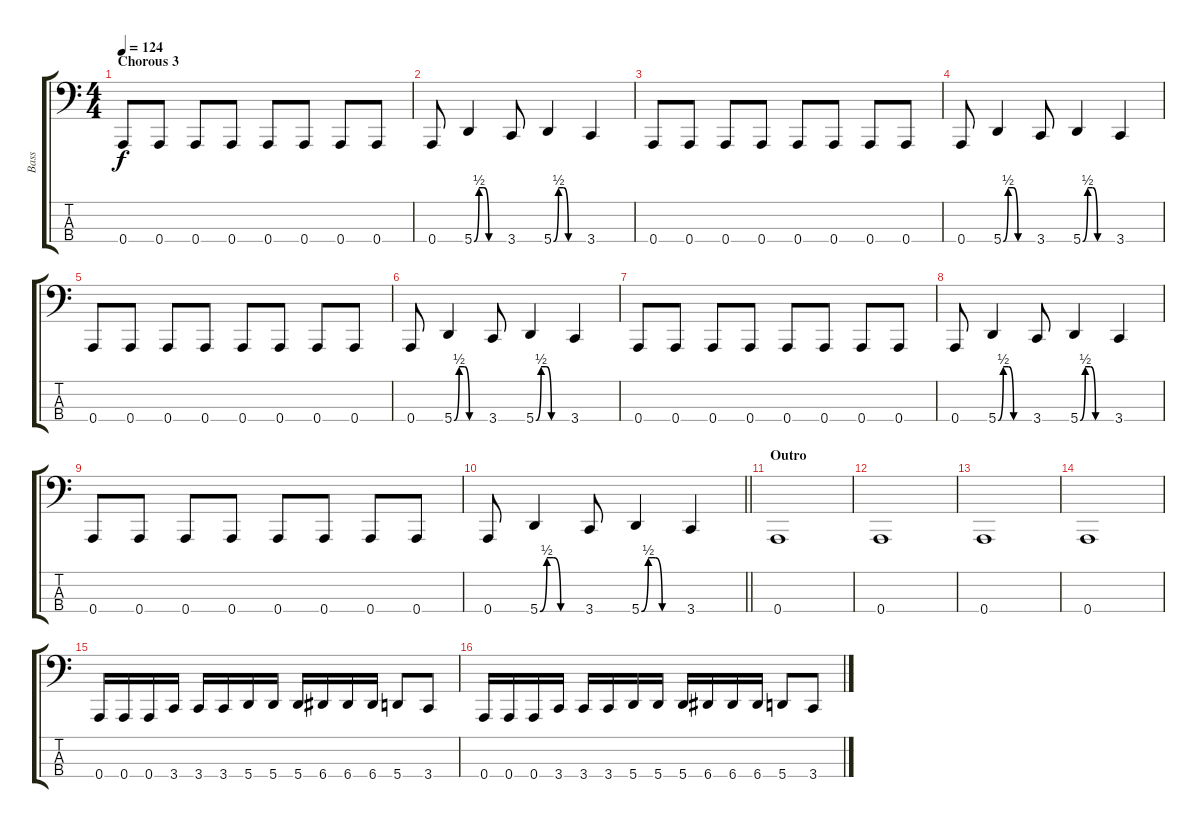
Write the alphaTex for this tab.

\track ("Bass" "Bass") {instrument electricbassfinger}
\staff {score tabs}
\tuning (D2 A1 E1 A0) {hide}
\ts (4 4)
\section ("" "Chorous 3")
\tempo 124
\clef f4
\ks c
0.4.8{dy f} 0.4.8 0.4.8 0.4.8 0.4.8 0.4.8 0.4.8 0.4.8 |
0.4.8 5.4{be (custom 0 0 10 2 20 2 30 0 60 0)}.4 3.4.8 5.4{be (custom 0 0 10 2 20 2 30 0 60 0)}.4 3.4.4 |
0.4.8 0.4.8 0.4.8 0.4.8 0.4.8 0.4.8 0.4.8 0.4.8 |
0.4.8 5.4{be (custom 0 0 10 2 20 2 30 0 60 0)}.4 3.4.8 5.4{be (custom 0 0 10 2 20 2 30 0 60 0)}.4 3.4.4 |
0.4.8 0.4.8 0.4.8 0.4.8 0.4.8 0.4.8 0.4.8 0.4.8 |
0.4.8 5.4{be (custom 0 0 10 2 20 2 30 0 60 0)}.4 3.4.8 5.4{be (custom 0 0 10 2 20 2 30 0 60 0)}.4 3.4.4 |
0.4.8 0.4.8 0.4.8 0.4.8 0.4.8 0.4.8 0.4.8 0.4.8 |
0.4.8 5.4{be (custom 0 0 10 2 20 2 30 0 60 0)}.4 3.4.8 5.4{be (custom 0 0 10 2 20 2 30 0 60 0)}.4 3.4.4 |
0.4.8 0.4.8 0.4.8 0.4.8 0.4.8 0.4.8 0.4.8 0.4.8 |
\barLineRight lightlight
0.4.8 5.4{be (custom 0 0 10 2 20 2 30 0 60 0)}.4 3.4.8 5.4{be (custom 0 0 10 2 20 2 30 0 60 0)}.4 3.4.4 |
\section ("" "Outro")
0.4.1 |
0.4.1 |
0.4.1 |
0.4.1 |
0.4.16 0.4.16 0.4.16 3.4.16 3.4.16 3.4.16 5.4.16 5.4.16 5.4.16 6.4.16 6.4.16 6.4.16 5.4.8 3.4.8 |
0.4.16 0.4.16 0.4.16 3.4.16 3.4.16 3.4.16 5.4.16 5.4.16 5.4.16 6.4.16 6.4.16 6.4.16 5.4.8 3.4.8
